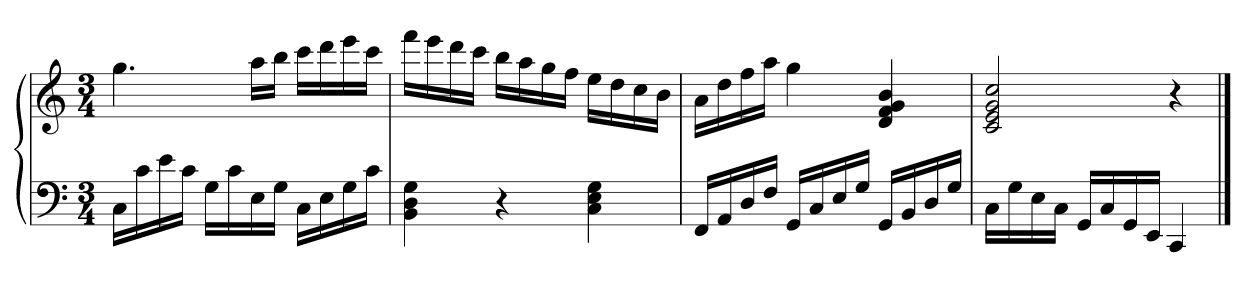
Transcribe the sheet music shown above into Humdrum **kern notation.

**kern	**kern
*part1	*part1
*staff2	*staff1
*clefF4	*clefG2
*k[]	*k[]
*M3/4	*M3/4
=	=
16CLL	4.gg
16c	.
16e	.
16cJJ	.
16GLL	.
16c	.
16E	16aaLL
16GJJ	16bbJJ
16CLL	16cccLL
16E	16ddd
16G	16eee
16cJJ	16cccJJ
=	=
4BB 4D 4G	16fffLL
.	16eee
.	16ddd
.	16cccJJ
4r	16bbLL
.	16aa
.	16gg
.	16ffJJ
4C 4E 4G	16eeLL
.	16dd
.	16cc
.	16bJJ
=	=
16FFLL	16aLL
16AA	16dd
16D	16ff
16FJJ	16aaJJ
16GGLL	4gg
16C	.
16E	.
16GJJ	.
16GGLL	4d 4f 4g 4b
16BB	.
16D	.
16GJJ	.
=	=
16CLL	2c 2e 2g 2cc
16G	.
16E	.
16CJJ	.
16GGLL	.
16C	.
16GG	.
16EEJJ	.
4CC	4r
==	==
*-	*-
